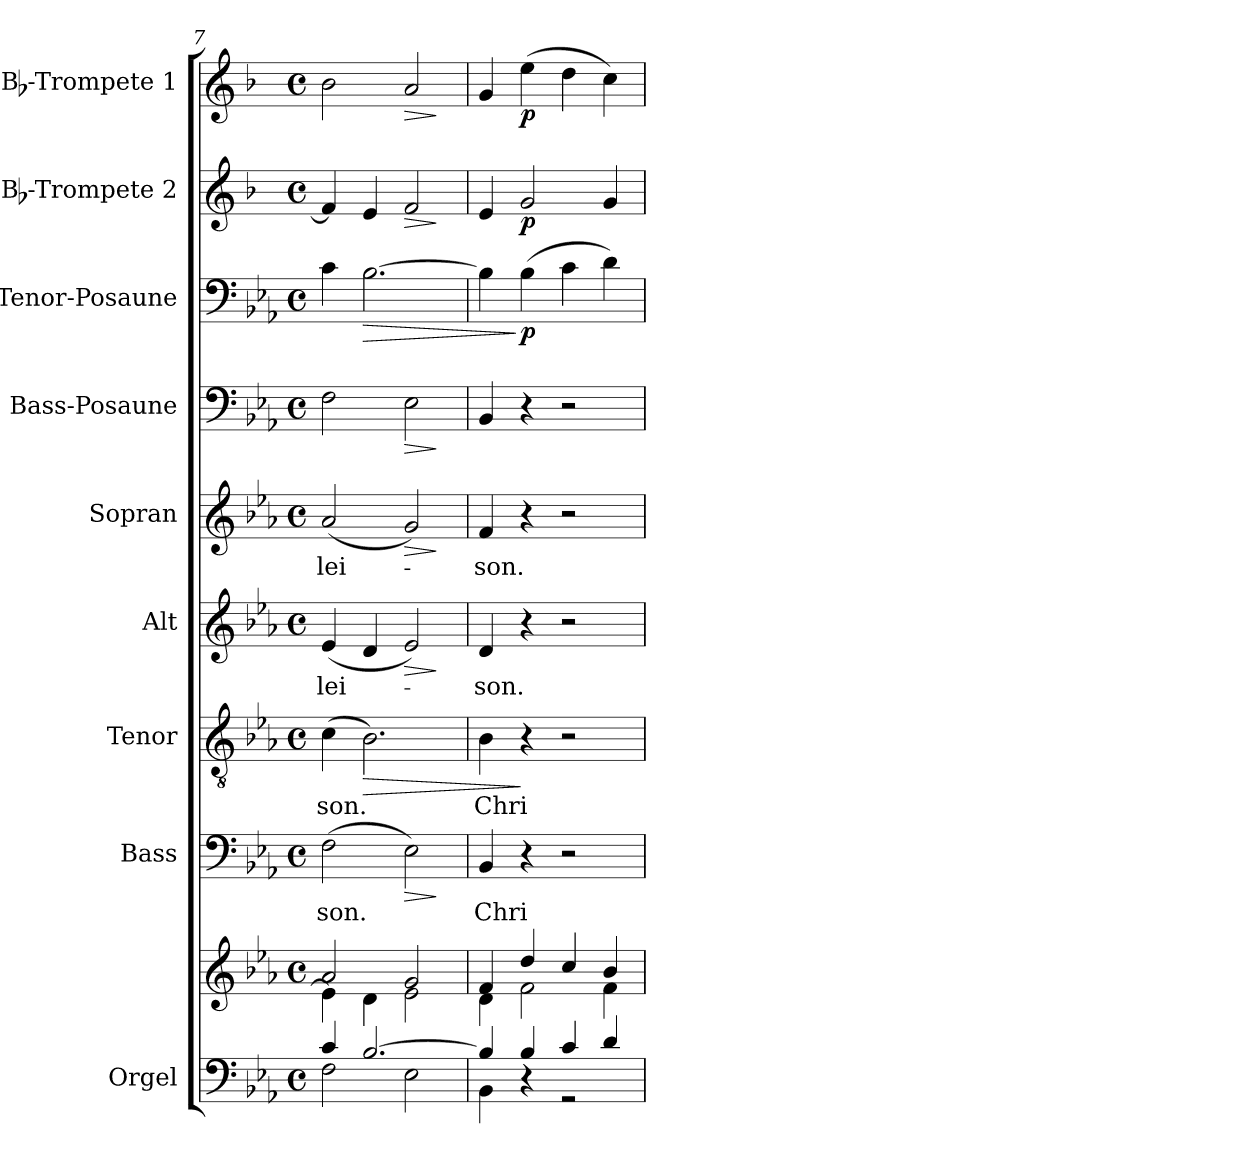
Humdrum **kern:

**kern	**kern	**kern	**text	**dynam	**kern	**text	**dynam	**kern	**text	**dynam	**kern	**text	**dynam	**kern	**dynam	**kern	**dynam	**kern	**dynam	**kern	**dynam
*part9	*part9	*part8	*part8	*part8	*part7	*part7	*part7	*part6	*part6	*part6	*part5	*part5	*part5	*part4	*part4	*part3	*part3	*part2	*part2	*part1	*part1
*staff10	*staff9	*staff8	*staff8	*staff8	*staff7	*staff7	*staff7	*staff6	*staff6	*staff6	*staff5	*staff5	*staff5	*staff4	*staff4	*staff3	*staff3	*staff2	*staff2	*staff1	*staff1
*I"Orgel	*	*I"Bass	*	*	*I"Tenor	*	*	*I"Alt	*	*	*I"Sopran	*	*	*I"Bass-Posaune	*	*I"Tenor-Posaune	*	*I"Bb-Trompete 2	*	*I"Bb-Trompete 1	*
*I'Org.	*	*I'B.	*	*	*I'T.	*	*	*I'A.	*	*	*I'S.	*	*	*I'B. Pos.	*	*I'T. Pos.	*	*I'Trp. 2	*	*I'Trp. 1	*
*clefF4	*clefG2	*clefF4	*	*	*clefGv2	*	*	*clefG2	*	*	*clefG2	*	*	*clefF4	*	*clefF4	*	*clefG2	*	*clefG2	*
*	*	*	*	*	*	*	*	*	*	*	*	*	*	*	*	*	*	*ITrd1c2	*	*ITrd1c2	*
*k[b-e-a-]	*k[b-e-a-]	*k[b-e-a-]	*	*	*k[b-e-a-]	*	*	*k[b-e-a-]	*	*	*k[b-e-a-]	*	*	*k[b-e-a-]	*	*k[b-e-a-]	*	*k[b-e-a-]	*	*k[b-e-a-]	*
*E-:	*E-:	*E-:	*	*	*E-:	*	*	*E-:	*	*	*E-:	*	*	*E-:	*	*E-:	*	*E-:	*	*E-:	*
*M4/4	*M4/4	*M4/4	*	*	*M4/4	*	*	*M4/4	*	*	*M4/4	*	*	*M4/4	*	*M4/4	*	*M4/4	*	*M4/4	*
*met(c)	*met(c)	*met(c)	*	*	*met(c)	*	*	*met(c)	*	*	*met(c)	*	*	*met(c)	*	*met(c)	*	*met(c)	*	*met(c)	*
=7	=7	=7	=7	=7	=7	=7	=7	=7	=7	=7	=7	=7	=7	=7	=7	=7	=7	=7	=7	=7	=7
*^	*^	*	*	*	*	*	*	*	*	*	*	*	*	*	*	*	*	*	*	*	*
!	!	!	!	!	!LO:LY:b	!	!	!LO:LY:b	!	!	!LO:LY:b	!	!	!LO:LY:b	!	!	!	!	!	!	!	!	!
4c/	2F\	2a-/	4e-\]	(>2F\	-son.	.	(>4c\	-son.	.	(<4e-/	-lei-	.	(<2a-/	-lei-	.	2F\	.	4c\	.	4e-/]	.	2a-\	.
!	!	!	!	!	!	!	!	!	!LO:HP:b	!	!	!	!	!	!	!	!	!	!LO:HP:b	!	!	!	!
[>2.B-/	.	.	4d\	.	.	.	2.B-\)	.	>	4d/	.	.	.	.	.	.	.	[2.B-\	>	4d/	.	.	.
!	!	!	!	!	!	!LO:HP:b	!	!	!	!	!	!LO:HP:b	!	!	!LO:HP:b	!	!LO:HP:b	!	!	!	!LO:HP:b	!	!LO:HP:b
.	2E-\	2g/	2e-\	2E-\)	.	>	.	.	.	2e-/)	.	>	2g/)	.	>	2E-\	>	.	.	2e-/	>	2g/	>
*v	*v	*	*	*	*	*	*	*	*	*	*	*	*	*	*	*	*	*	*	*	*	*	*
*	*v	*v	*	*	*	*	*	*	*	*	*	*	*	*	*	*	*	*	*	*	*	*
.	.	.	.	]	.	.	.	.	.	]	.	.	]	.	]	.	.	.	]	.	]
=8	=8	=8	=8	=8	=8	=8	=8	=8	=8	=8	=8	=8	=8	=8	=8	=8	=8	=8	=8	=8	=8
*^	*^	*	*	*	*	*	*	*	*	*	*	*	*	*	*	*	*	*	*	*	*
!	!	!	!	!	!LO:LY:b	!	!	!LO:LY:b	!	!	!LO:LY:b	!	!	!LO:LY:b	!	!	!	!	!	!	!	!	!
4B-/]	4BB-\	4f/	4d\	4BB-/	Chri-	.	4B-\	Chri-	.	4d/	-son.	.	4f/	-son.	.	4BB-/	.	4B-\]	.	4d/	.	4f/	.
!	!	!	!	!	!	!	!	!	!	!	!	!	!	!	!	!	!	!	!LO:DY:n=1:b	!	!LO:DY:b	!	!LO:DY:b
4B-/	4rC	4dd/	2f\	4r	.	.	4r	.	]	4r	.	.	4r	.	.	4r	.	(>4B-\	] p	2f/	p	(>4dd\	p
4c/	2r	4cc/	.	2r	.	.	2r	.	.	2r	.	.	2r	.	.	2r	.	4c\	.	.	.	4cc\	.
4d/	.	4b-/	4f\	.	.	.	.	.	.	.	.	.	.	.	.	.	.	4d\)	.	4f/	.	4b-\)	.
*v	*v	*	*	*	*	*	*	*	*	*	*	*	*	*	*	*	*	*	*	*	*	*	*
*	*v	*v	*	*	*	*	*	*	*	*	*	*	*	*	*	*	*	*	*	*	*	*
=	=	=	=	=	=	=	=	=	=	=	=	=	=	=	=	=	=	=	=	=	=
*-	*-	*-	*-	*-	*-	*-	*-	*-	*-	*-	*-	*-	*-	*-	*-	*-	*-	*-	*-	*-	*-
